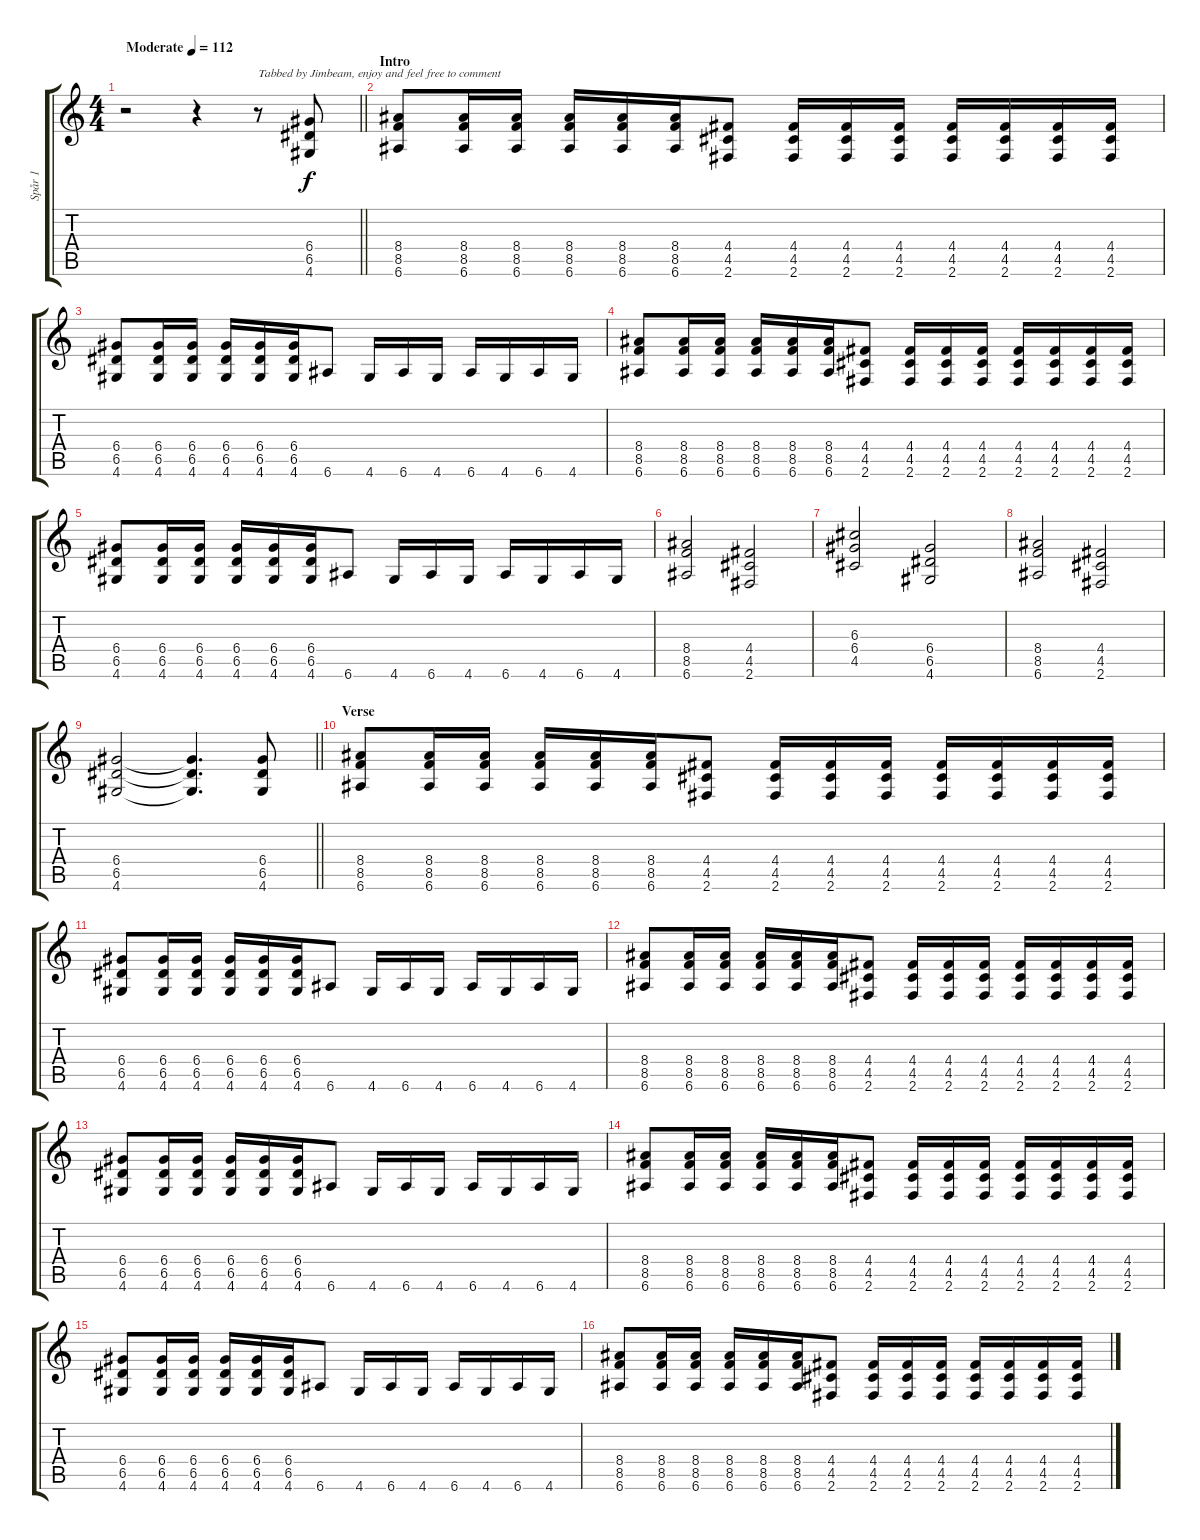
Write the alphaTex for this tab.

\track ("Spår 1" "Spår 1") {instrument distortionguitar}
\staff {score tabs}
\tuning (E4 B3 G3 D3 A2 E2) {hide}
\ts (4 4)
\tempo (112 "Moderate")
\clef g2
\barLineRight lightlight
\ks c
r.2{dy f instrument distortionguitar} r.4 r.8{txt "Tabbed by Jimbeam, enjoy and feel free to comment "} (6.4 6.5 4.6).8 |
\section ("" "Intro")
(8.4 8.5 6.6).8 (8.4 8.5 6.6).16 (8.4 8.5 6.6).16 (8.4 8.5 6.6).16 (8.4 8.5 6.6).16 (8.4 8.5 6.6).16 (4.4 4.5 2.6).8 (4.4 4.5 2.6).16 (4.4 4.5 2.6).16 (4.4 4.5 2.6).16 (4.4 4.5 2.6).16 (4.4 4.5 2.6).16 (4.4 4.5 2.6).16 (4.4 4.5 2.6).16 |
(6.4 6.5 4.6).8 (6.4 6.5 4.6).16 (6.4 6.5 4.6).16 (6.4 6.5 4.6).16 (6.4 6.5 4.6).16 (6.4 6.5 4.6).16 6.6.8 4.6.16 6.6.16 4.6.16 6.6.16 4.6.16 6.6.16 4.6.16 |
(8.4 8.5 6.6).8 (8.4 8.5 6.6).16 (8.4 8.5 6.6).16 (8.4 8.5 6.6).16 (8.4 8.5 6.6).16 (8.4 8.5 6.6).16 (4.4 4.5 2.6).8 (4.4 4.5 2.6).16 (4.4 4.5 2.6).16 (4.4 4.5 2.6).16 (4.4 4.5 2.6).16 (4.4 4.5 2.6).16 (4.4 4.5 2.6).16 (4.4 4.5 2.6).16 |
(6.4 6.5 4.6).8 (6.4 6.5 4.6).16 (6.4 6.5 4.6).16 (6.4 6.5 4.6).16 (6.4 6.5 4.6).16 (6.4 6.5 4.6).16 6.6.8 4.6.16 6.6.16 4.6.16 6.6.16 4.6.16 6.6.16 4.6.16 |
(8.4 8.5 6.6).2 (4.4 4.5 2.6).2 |
(6.3 6.4 4.5).2 (6.4 6.5 4.6).2 |
(8.4 8.5 6.6).2 (4.4 4.5 2.6).2 |
\barLineRight lightlight
(6.4 6.5 4.6).2 (6.4{t} 6.5{t} 4.6{t}).4{d} (6.4 6.5 4.6).8 |
\section ("" "Verse")
(8.4 8.5 6.6).8 (8.4 8.5 6.6).16 (8.4 8.5 6.6).16 (8.4 8.5 6.6).16 (8.4 8.5 6.6).16 (8.4 8.5 6.6).16 (4.4 4.5 2.6).8 (4.4 4.5 2.6).16 (4.4 4.5 2.6).16 (4.4 4.5 2.6).16 (4.4 4.5 2.6).16 (4.4 4.5 2.6).16 (4.4 4.5 2.6).16 (4.4 4.5 2.6).16 |
(6.4 6.5 4.6).8 (6.4 6.5 4.6).16 (6.4 6.5 4.6).16 (6.4 6.5 4.6).16 (6.4 6.5 4.6).16 (6.4 6.5 4.6).16 6.6.8 4.6.16 6.6.16 4.6.16 6.6.16 4.6.16 6.6.16 4.6.16 |
(8.4 8.5 6.6).8 (8.4 8.5 6.6).16 (8.4 8.5 6.6).16 (8.4 8.5 6.6).16 (8.4 8.5 6.6).16 (8.4 8.5 6.6).16 (4.4 4.5 2.6).8 (4.4 4.5 2.6).16 (4.4 4.5 2.6).16 (4.4 4.5 2.6).16 (4.4 4.5 2.6).16 (4.4 4.5 2.6).16 (4.4 4.5 2.6).16 (4.4 4.5 2.6).16 |
(6.4 6.5 4.6).8 (6.4 6.5 4.6).16 (6.4 6.5 4.6).16 (6.4 6.5 4.6).16 (6.4 6.5 4.6).16 (6.4 6.5 4.6).16 6.6.8 4.6.16 6.6.16 4.6.16 6.6.16 4.6.16 6.6.16 4.6.16 |
(8.4 8.5 6.6).8 (8.4 8.5 6.6).16 (8.4 8.5 6.6).16 (8.4 8.5 6.6).16 (8.4 8.5 6.6).16 (8.4 8.5 6.6).16 (4.4 4.5 2.6).8 (4.4 4.5 2.6).16 (4.4 4.5 2.6).16 (4.4 4.5 2.6).16 (4.4 4.5 2.6).16 (4.4 4.5 2.6).16 (4.4 4.5 2.6).16 (4.4 4.5 2.6).16 |
(6.4 6.5 4.6).8 (6.4 6.5 4.6).16 (6.4 6.5 4.6).16 (6.4 6.5 4.6).16 (6.4 6.5 4.6).16 (6.4 6.5 4.6).16 6.6.8 4.6.16 6.6.16 4.6.16 6.6.16 4.6.16 6.6.16 4.6.16 |
(8.4 8.5 6.6).8 (8.4 8.5 6.6).16 (8.4 8.5 6.6).16 (8.4 8.5 6.6).16 (8.4 8.5 6.6).16 (8.4 8.5 6.6).16 (4.4 4.5 2.6).8 (4.4 4.5 2.6).16 (4.4 4.5 2.6).16 (4.4 4.5 2.6).16 (4.4 4.5 2.6).16 (4.4 4.5 2.6).16 (4.4 4.5 2.6).16 (4.4 4.5 2.6).16
